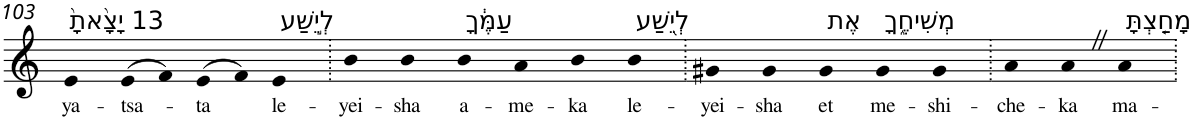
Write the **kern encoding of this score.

**kern	**text
*part1	*part1
*staff1	*staff1
*I"Piano	*
*I'Pno	*
!!LO:PB:g=z
*clefG2	*
*k[]	*
=103	=103
!LO:TX:a:t=13 יָצָ֙אתָ֙	!
!	!LO:LY:b
4e	ya-
!	!LO:LY:b
(>8e	-tsa-
8f)	.
!	!LO:LY:b
(>8e	-ta
8f)	.
!LO:TX:a:t=לְיֵ֣שַׁע	!
!	!LO:LY:b
4e	le-
=104.	=104.
!	!LO:LY:b
4b	-yei-
!	!LO:LY:b
4b	-sha
!LO:TX:a:t=עַמֶּ֔ךָ	!
!	!LO:LY:b
4b	a-
!	!LO:LY:b
4a	-me-
!	!LO:LY:b
4b	-ka
!LO:TX:a:t=לְיֵ֖שַׁע	!
!	!LO:LY:b
4b	le-
=105.	=105.
!	!LO:LY:b
4g#X	-yei-
!	!LO:LY:b
4g#	-sha
!LO:TX:a:t=אֶת	!
!	!LO:LY:b
4g#	et
!LO:TX:a:t=מְשִׁיחֶ֑ךָ	!
!	!LO:LY:b
4g#	me-
!	!LO:LY:b
4g#	-shi-
=106.	=106.
!	!LO:LY:b
4a	-che-
!	!LO:LY:b
4aZ	-ka
!LO:TX:a:t=מָחַ֤צְתָּ	!
!	!LO:LY:b
4a	ma-
=.	=.
*-	*-
